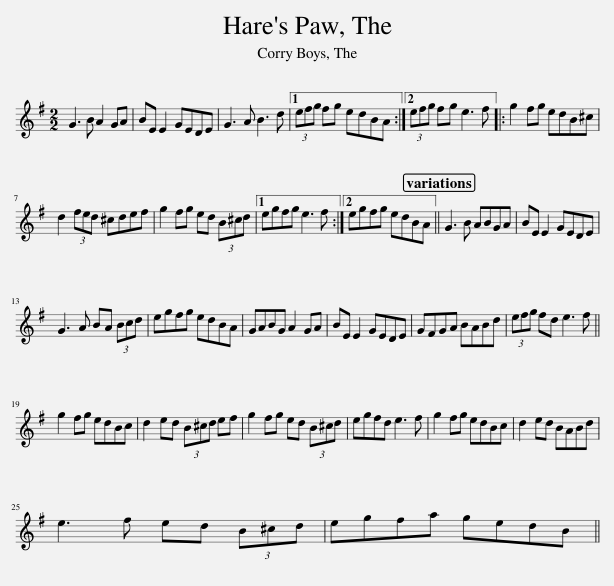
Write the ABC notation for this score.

X:1
L:1/8
M:2/2
I:linebreak $
K:Emin
V:1 treble
V:1
 G3 B A2 GA | BE E2 GEDE | G3 A B3 d |1 (3efg fg edBA :|2 (3efg fg e3 f |: %5
 g2 fg edB^c |$ d2 (3fed ^cdef | g2 fg ed (3B^cd |1 egfg e3 f :|2 egfg edBA || %10
 G3 B ABGA | BE E2 GEDE |$ G3 A BA (3Bcd | egfg edBA | GABG A2 GA | %15
 BE E2 GEDE | GFGA BABd | (3efg fd e3 f ||$ g2 fg edBc | d2 ed (3B^cd ef | %20
 g2 fg ed (3B^cd | egfd e3 f | g2 fg edBc | d2 ed BABd |$ e3 f ed (3B^cd | %25
 egfa gedB || %26
